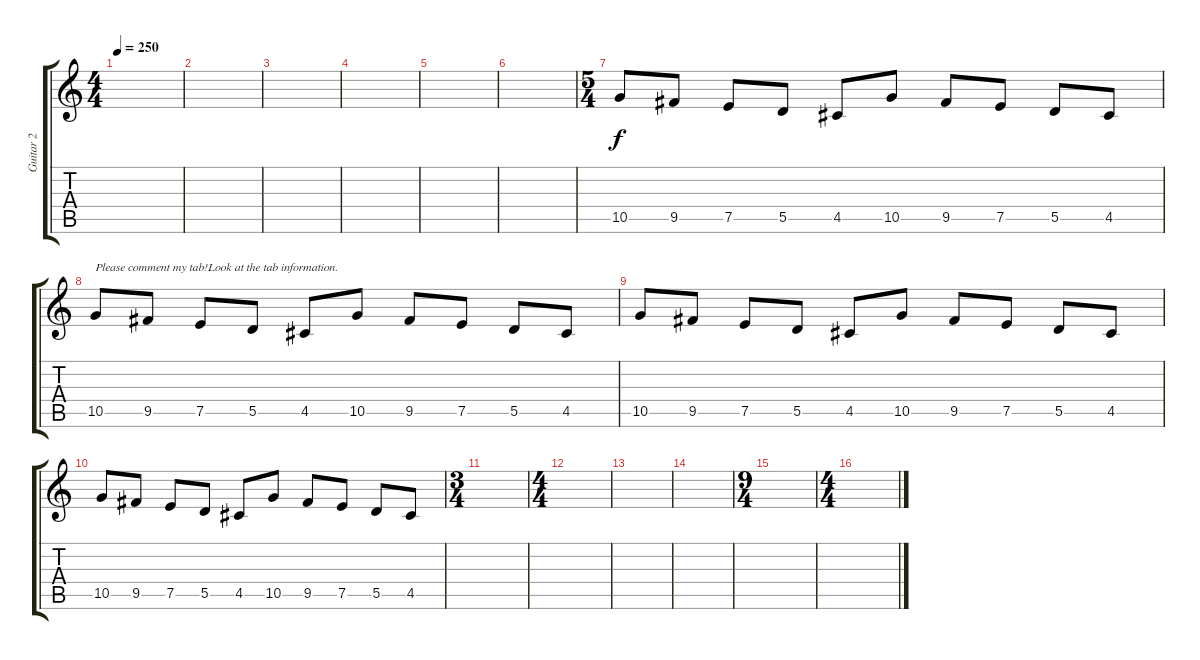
\track ("Guitar 2" "Guitar 2") {instrument overdrivenguitar}
\staff {score tabs}
\tuning (E4 B3 G3 D3 A2 E2) {hide}
\ts (4 4)
\tempo 250
\clef g2
\ks c
|
|
|
|
|
|
\ts (5 4)
10.5.8 9.5.8 7.5.8 5.5.8 4.5.8 10.5.8 9.5.8 7.5.8 5.5.8 4.5.8 |
10.5.8{txt "Please comment my tab!Look at the tab information."} 9.5.8 7.5.8 5.5.8 4.5.8 10.5.8 9.5.8 7.5.8 5.5.8 4.5.8 |
10.5.8 9.5.8 7.5.8 5.5.8 4.5.8 10.5.8 9.5.8 7.5.8 5.5.8 4.5.8 |
10.5.8 9.5.8 7.5.8 5.5.8 4.5.8 10.5.8 9.5.8 7.5.8 5.5.8 4.5.8 |
\ts (3 4)
|
\ts (4 4)
|
|
|
\ts (9 4)
|
\ts (4 4)
